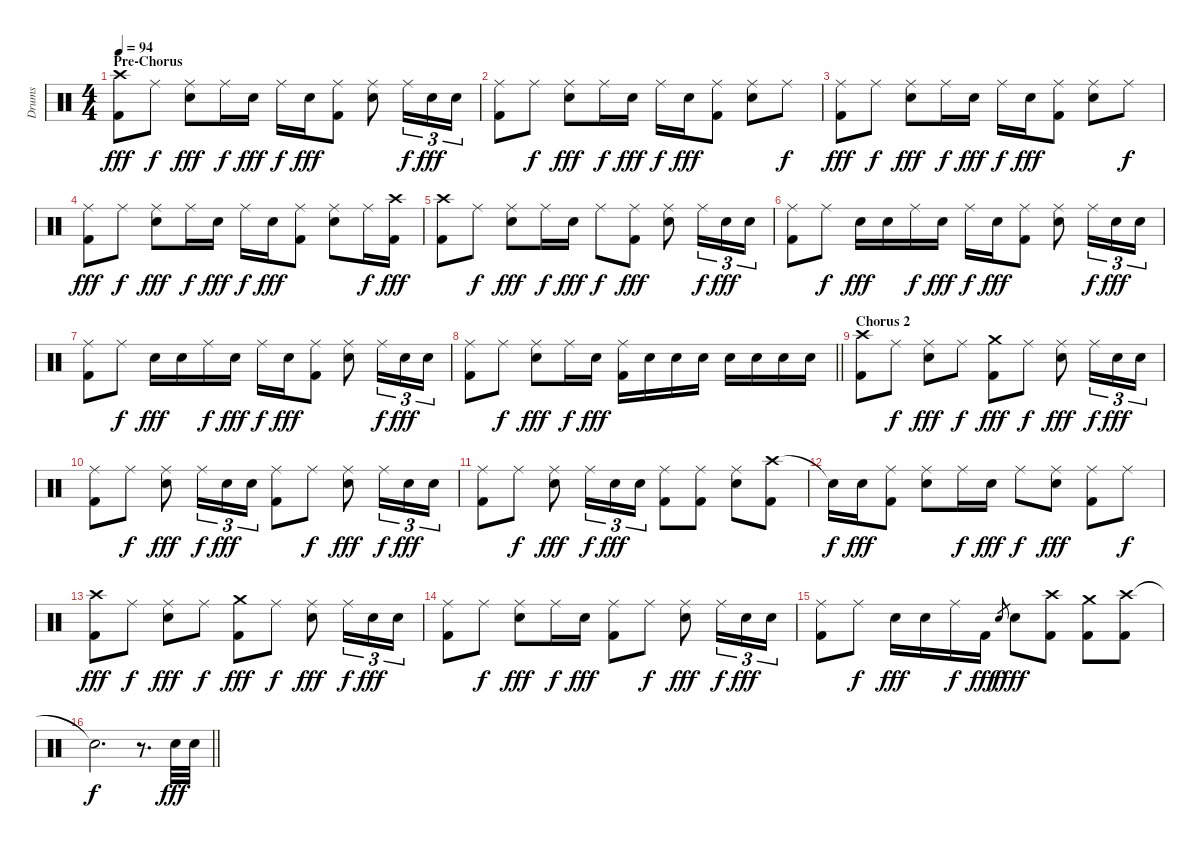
\track ("Drums" "Drums") {instrument percussion}
\staff {score}
\articulation defaults
\ts (4 4)
\section ("" "Pre-Chorus")
\tempo 94
\clef neutral
\ks c
("Crash high (hit)" "Kick (hit) 2").8{dy fff} "Ride (middle)".8{dy f} ("Ride (middle)" "Electric Snare (hit)").8{dy fff} "Ride (middle)".16{dy f} "Electric Snare (hit)".16{dy fff} "Ride (middle)".16{dy f} "Electric Snare (hit)".16{dy fff} ("Ride (middle)" "Kick (hit) 2").8 ("Ride (middle)" "Electric Snare (hit)").8 "Ride (middle)".16{tu (3 2) dy f} "Electric Snare (hit)".16{tu (3 2) dy fff} "Electric Snare (hit)".16{tu (3 2)} |
("Ride (middle)" "Kick (hit) 2").8 "Ride (middle)".8{dy f} ("Ride (middle)" "Electric Snare (hit)").8{dy fff} "Ride (middle)".16{dy f} "Electric Snare (hit)".16{dy fff} "Ride (middle)".16{dy f} "Electric Snare (hit)".16{dy fff} ("Ride (middle)" "Kick (hit) 2").8 ("Ride (middle)" "Electric Snare (hit)").8 "Ride (middle)".8{dy f} |
("Ride (middle)" "Kick (hit) 2").8{dy fff} "Ride (middle)".8{dy f} ("Ride (middle)" "Electric Snare (hit)").8{dy fff} "Ride (middle)".16{dy f} "Electric Snare (hit)".16{dy fff} "Ride (middle)".16{dy f} "Electric Snare (hit)".16{dy fff} ("Ride (middle)" "Kick (hit) 2").8 ("Ride (middle)" "Electric Snare (hit)").8 "Ride (middle)".8{dy f} |
("Ride (middle)" "Kick (hit) 2").8{dy fff} "Ride (middle)".8{dy f} ("Ride (middle)" "Electric Snare (hit)").8{dy fff} "Ride (middle)".16{dy f} "Electric Snare (hit)".16{dy fff} "Ride (middle)".16{dy f} "Electric Snare (hit)".16{dy fff} ("Ride (middle)" "Kick (hit) 2").8 ("Ride (middle)" "Electric Snare (hit)").8 "Ride (middle)".16{dy f} ("Crash high (hit)" "Kick (hit) 2").16{dy fff} |
("Crash high (hit)" "Kick (hit) 2").8 "Ride (middle)".8{dy f} ("Ride (middle)" "Electric Snare (hit)").8{dy fff} "Ride (middle)".16{dy f} "Electric Snare (hit)".16{dy fff} "Ride (middle)".8{dy f} ("Ride (middle)" "Kick (hit) 2").8{dy fff} ("Ride (middle)" "Electric Snare (hit)").8 "Ride (middle)".16{tu (3 2) dy f} "Electric Snare (hit)".16{tu (3 2) dy fff} "Electric Snare (hit)".16{tu (3 2)} |
("Ride (middle)" "Kick (hit) 2").8 "Ride (middle)".8{dy f} "Electric Snare (hit)".16{dy fff} "Electric Snare (hit)".16 "Ride (middle)".16{dy f} "Electric Snare (hit)".16{dy fff} "Ride (middle)".16{dy f} "Electric Snare (hit)".16{dy fff} ("Ride (middle)" "Kick (hit) 2").8 ("Ride (middle)" "Electric Snare (hit)").8 "Ride (middle)".16{tu (3 2) dy f} "Electric Snare (hit)".16{tu (3 2) dy fff} "Electric Snare (hit)".16{tu (3 2)} |
("Ride (middle)" "Kick (hit) 2").8 "Ride (middle)".8{dy f} "Electric Snare (hit)".16{dy fff} "Electric Snare (hit)".16 "Ride (middle)".16{dy f} "Electric Snare (hit)".16{dy fff} "Ride (middle)".16{dy f} "Electric Snare (hit)".16{dy fff} ("Ride (middle)" "Kick (hit) 2").8 ("Ride (middle)" "Electric Snare (hit)").8 "Ride (middle)".16{tu (3 2) dy f} "Electric Snare (hit)".16{tu (3 2) dy fff} "Electric Snare (hit)".16{tu (3 2)} |
\barLineRight lightlight
("Ride (middle)" "Kick (hit) 2").8 "Ride (middle)".8{dy f} ("Ride (middle)" "Electric Snare (hit)").8{dy fff} "Ride (middle)".16{dy f} "Electric Snare (hit)".16{dy fff} ("Ride (middle)" "Kick (hit) 2").16 "Electric Snare (hit)".16 "Electric Snare (hit)".16 "Electric Snare (hit)".16 "Electric Snare (hit)".16 "Electric Snare (hit)".16 "Electric Snare (hit)".16 "Electric Snare (hit)".16 |
\section ("" "Chorus 2")
("Crash high (hit)" "Kick (hit) 2").8 "Ride (middle)".8{dy f} ("Ride (middle)" "Electric Snare (hit)").8{dy fff} "Ride (middle)".8{dy f} ("Crash medium (hit)" "Kick (hit) 2").8{dy fff} "Ride (middle)".8{dy f} ("Ride (middle)" "Electric Snare (hit)").8{dy fff} "Ride (middle)".16{tu (3 2) dy f} "Electric Snare (hit)".16{tu (3 2) dy fff} "Electric Snare (hit)".16{tu (3 2)} |
("Ride (middle)" "Kick (hit) 2").8 "Ride (middle)".8{dy f} ("Ride (middle)" "Electric Snare (hit)").8{dy fff} "Ride (middle)".16{tu (3 2) dy f} "Electric Snare (hit)".16{tu (3 2) dy fff} "Electric Snare (hit)".16{tu (3 2)} ("Ride (middle)" "Kick (hit) 2").8 "Ride (middle)".8{dy f} ("Ride (middle)" "Electric Snare (hit)").8{dy fff} "Ride (middle)".16{tu (3 2) dy f} "Electric Snare (hit)".16{tu (3 2) dy fff} "Electric Snare (hit)".16{tu (3 2)} |
("Ride (middle)" "Kick (hit) 2").8 "Ride (middle)".8{dy f} ("Ride (middle)" "Electric Snare (hit)").8{dy fff} "Ride (middle)".16{tu (3 2) dy f} "Electric Snare (hit)".16{tu (3 2) dy fff} "Electric Snare (hit)".16{tu (3 2)} ("Ride (middle)" "Kick (hit) 2").8 ("Ride (middle)" "Kick (hit) 2").8 ("Ride (middle)" "Electric Snare (hit)").8 ("Crash high (hit)" "Kick (hit) 2").8 |
"Snare (hit)"{t}.16{dy f} "Electric Snare (hit)".16{dy fff} ("Ride (middle)" "Kick (hit) 2").8 ("Ride (middle)" "Electric Snare (hit)").8 "Ride (middle)".16{dy f} "Electric Snare (hit)".16{dy fff} "Ride (middle)".8{dy f} ("Ride (middle)" "Electric Snare (hit)").8{dy fff} ("Ride (middle)" "Kick (hit) 2").8 "Ride (middle)".8{dy f} |
("Crash high (hit)" "Kick (hit) 2").8{dy fff} "Ride (middle)".8{dy f} ("Ride (middle)" "Electric Snare (hit)").8{dy fff} "Ride (middle)".8{dy f} ("Crash medium (hit)" "Kick (hit) 2").8{dy fff} "Ride (middle)".8{dy f} ("Ride (middle)" "Electric Snare (hit)").8{dy fff} "Ride (middle)".16{tu (3 2) dy f} "Electric Snare (hit)".16{tu (3 2) dy fff} "Electric Snare (hit)".16{tu (3 2)} |
("Ride (middle)" "Kick (hit) 2").8 "Ride (middle)".8{dy f} ("Ride (middle)" "Electric Snare (hit)").8{dy fff} "Ride (middle)".16{dy f} "Electric Snare (hit)".16{dy fff} ("Ride (middle)" "Kick (hit) 2").8 "Ride (middle)".8{dy f} ("Ride (middle)" "Electric Snare (hit)").8{dy fff} "Ride (middle)".16{tu (3 2) dy f} "Electric Snare (hit)".16{tu (3 2) dy fff} "Electric Snare (hit)".16{tu (3 2)} |
("Ride (middle)" "Kick (hit) 2").8 "Ride (middle)".8{dy f} "Electric Snare (hit)".16{dy fff} "Electric Snare (hit)".16 "Ride (middle)".16{dy f} "Kick (hit) 2".16{dy fff} "Electric Snare (hit)".8{gr dy f} "Electric Snare (hit)".8{dy fff} ("Crash high (hit)" "Kick (hit) 2").8 ("Crash medium (hit)" "Kick (hit) 2").8 ("Crash high (hit)" "Kick (hit) 2").8 |
\barLineRight lightlight "Snare (hit)"{t}.2{d dy f}
r.8{d} "Electric Snare (hit)".32{dy fff} "Electric Snare (hit)".32
